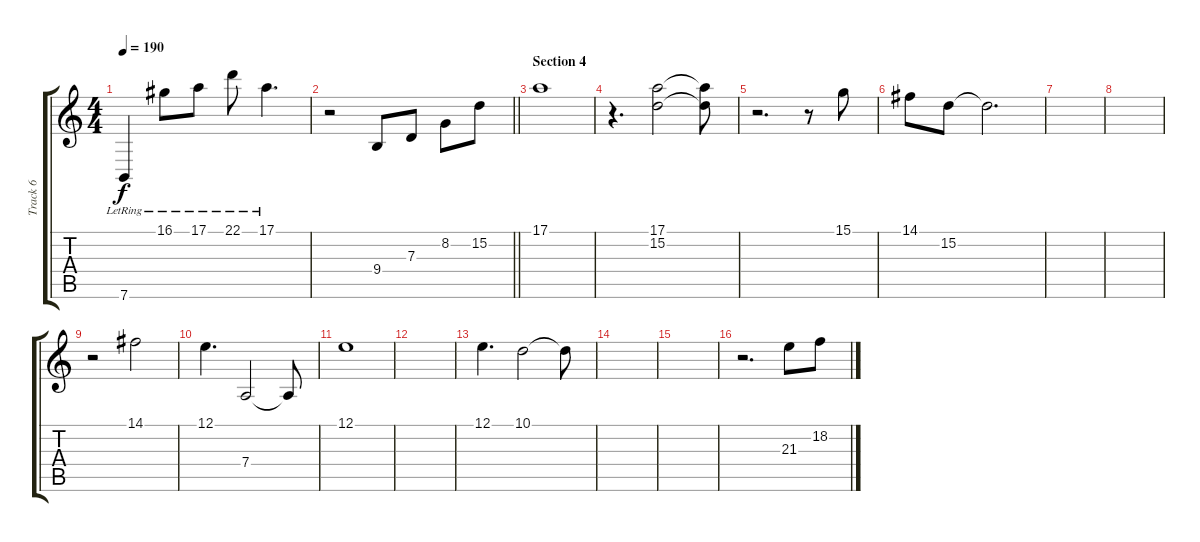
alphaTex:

\track ("Track 6" "Track 6") {instrument acousticgrandpiano}
\staff {score tabs}
\tuning (E4 B3 G3 D3 A2 E2) {hide}
\ts (4 4)
\tempo 190
\clef g2
\ks c
7.6{lr}.4{dy f} 16.1{lr}.8 17.1{lr}.8 22.1{lr}.8 17.1{lr}.4{d} |
\barLineRight lightlight
r.2 9.4.8 7.3.8 8.2.8 15.2.8 |
\section ("" "Section 4")
17.1.1 |
r.4{d} (17.1 15.2).2 (17.1{t} 15.2{t}).8 |
r.2{d} r.8 15.1.8 |
14.1.8 15.2.8 15.2{t}.2{d} |
|
|
r.2 14.1.2 |
12.1.4{d} 7.4.2 7.4{t}.8 |
12.1.1 |
|
12.1.4{d} 10.1.2 10.1{t}.8 |
|
|
r.2{d} 21.3.8 18.2.8
